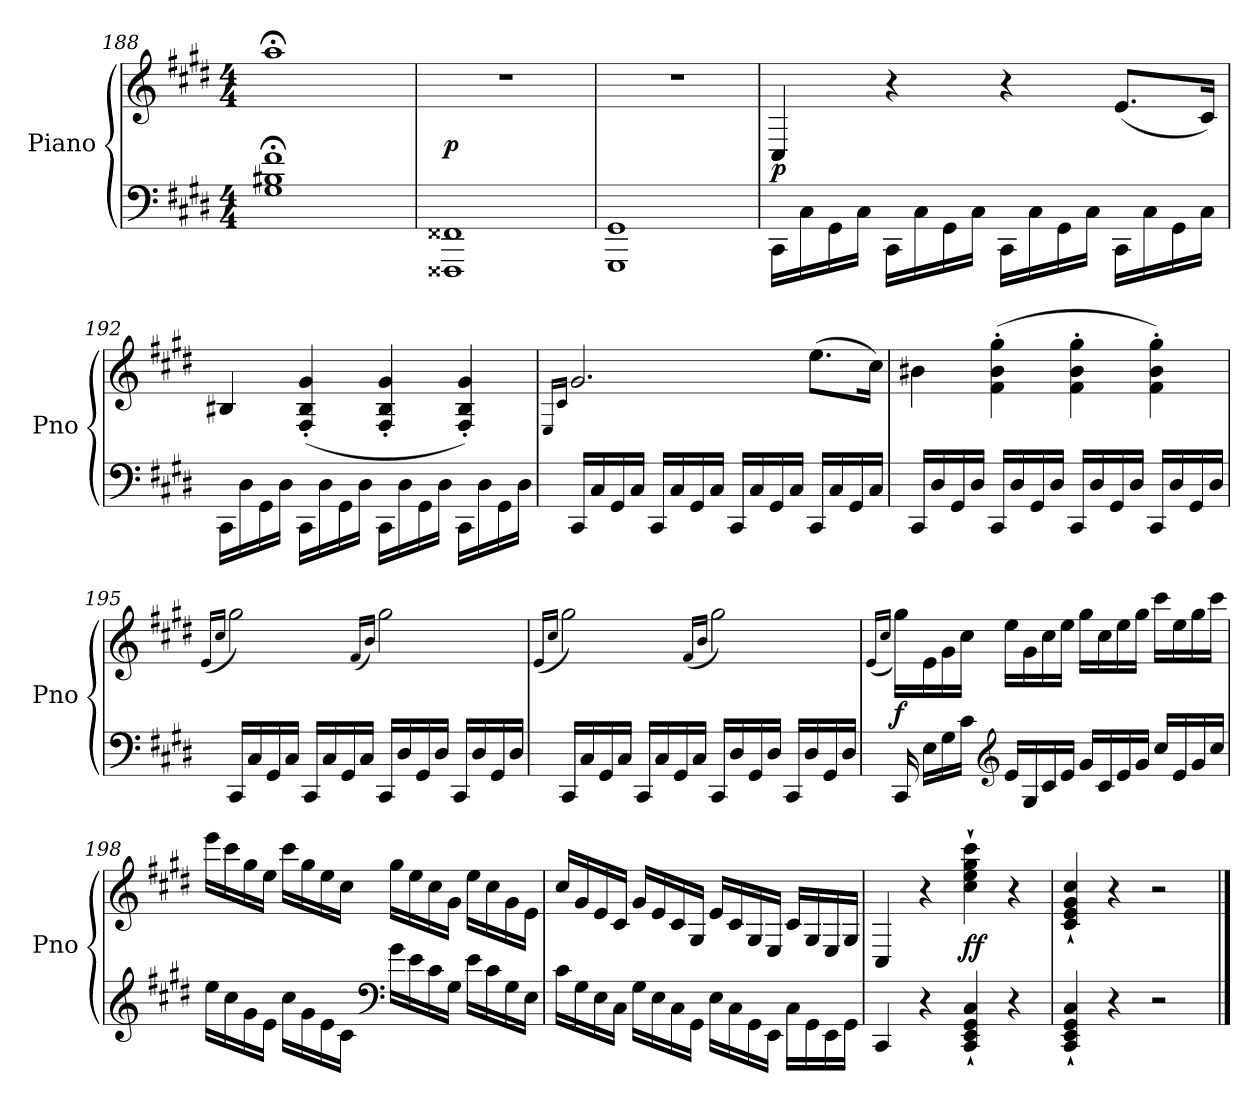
**kern	**kern	**dynam
*part1	*part1	*part1
*staff2	*staff1	*staff1/2
*I"Piano	*	*
*I'Pno	*	*
*clefF4	*clefG2	*
*k[f#c#g#d#]	*k[f#c#g#d#]	*
*M4/4	*M4/4	*
=188	=188	=188
1G#;< 1B#X;< 1f#;<	1aa;<	.
=189	=189	=189
1FFF##X 1FF##X	1r	p
=190	=190	=190
1GGG# 1GG#	1r	.
=191	=191	=191
16CC#\LL	4C#/	p
16C#\	.	.
16GG#\	.	.
16C#\JJ	.	.
16CC#\LL	4r	.
16C#\	.	.
16GG#\	.	.
16C#\JJ	.	.
16CC#\LL	4r	.
16C#\	.	.
16GG#\	.	.
16C#\JJ	.	.
16CC#\LL	(8.e/L	.
16C#\	.	.
16GG#\	.	.
16C#\JJ	16c#/Jk)	.
=192	=192	=192
16CC#\LL	4B#X/	.
16D#\	.	.
16GG#\	.	.
16D#\JJ	.	.
16CC#\LL	(4F#'/ 4B#'/ 4g#'/	.
16D#\	.	.
16GG#\	.	.
16D#\JJ	.	.
16CC#\LL	4F#'/ 4B#'/ 4g#'/	.
16D#\	.	.
16GG#\	.	.
16D#\JJ	.	.
16CC#\LL	4F#'/ 4B#'/ 4g#'/)	.
16D#\	.	.
16GG#\	.	.
16D#\JJ	.	.
=193	=193	=193
.	16qE/LL	.
.	16qc#/JJ	.
16CC#/LL	2.g#/	.
16C#/	.	.
16GG#/	.	.
16C#/JJ	.	.
16CC#/LL	.	.
16C#/	.	.
16GG#/	.	.
16C#/JJ	.	.
16CC#/LL	.	.
16C#/	.	.
16GG#/	.	.
16C#/JJ	.	.
16CC#/LL	(8.ee\L	.
16C#/	.	.
16GG#/	.	.
16C#/JJ	16cc#\Jk)	.
=194	=194	=194
16CC#/LL	4b#X\	.
16D#/	.	.
16GG#/	.	.
16D#/JJ	.	.
16CC#/LL	(4f#'\ 4b#'\ 4gg#'\	.
16D#/	.	.
16GG#/	.	.
16D#/JJ	.	.
16CC#/LL	4f#'\ 4b#'\ 4gg#'\	.
16D#/	.	.
16GG#/	.	.
16D#/JJ	.	.
16CC#/LL	4f#'\ 4b#'\ 4gg#'\)	.
16D#/	.	.
16GG#/	.	.
16D#/JJ	.	.
=195	=195	=195
.	(16qe/LL	.
.	16qcc#/JJ	.
16CC#/LL	2gg#\)	.
16C#/	.	.
16GG#/	.	.
16C#/JJ	.	.
16CC#/LL	.	.
16C#/	.	.
16GG#/	.	.
16C#/JJ	.	.
.	(16qf#/LL	.
.	16qb/JJ)	.
16CC#/LL	2gg#\	.
16D#/	.	.
16GG#/	.	.
16D#/JJ	.	.
16CC#/LL	.	.
16D#/	.	.
16GG#/	.	.
16D#/JJ	.	.
=196	=196	=196
.	(16qe/LL	.
.	16qcc#/JJ	.
16CC#/LL	2gg#\)	.
16C#/	.	.
16GG#/	.	.
16C#/JJ	.	.
16CC#/LL	.	.
16C#/	.	.
16GG#/	.	.
16C#/JJ	.	.
.	(16qf#/LL	.
.	16qb/JJ	.
16CC#/LL	2gg#\)	.
16D#/	.	.
16GG#/	.	.
16D#/JJ	.	.
16CC#/LL	.	.
16D#/	.	.
16GG#/	.	.
16D#/JJ	.	.
=197	=197	=197
.	(16qe/LL	.
.	16qcc#/JJ	.
16CC#/	16gg#\LL)	f
16E\LL	16e\	.
16G#\	16g#\	.
16c#\JJ	16cc#\JJ	.
*clefG2	*	*
16e/LL	16ee\LL	.
16G#/	16g#\	.
16c#/	16cc#\	.
16e/JJ	16ee\JJ	.
16g#/LL	16gg#\LL	.
16c#/	16cc#\	.
16e/	16ee\	.
16g#/JJ	16gg#\JJ	.
16cc#/LL	16ccc#\LL	.
16e/	16ee\	.
16g#/	16gg#\	.
16cc#/JJ	16ccc#\JJ	.
=198	=198	=198
16ee\LL	16eee\LL	.
16cc#\	16ccc#\	.
16g#\	16gg#\	.
16e\JJ	16ee\JJ	.
16cc#\LL	16ccc#\LL	.
16g#\	16gg#\	.
16e\	16ee\	.
16c#\JJ	16cc#\JJ	.
*clefF4	*	*
16g#\LL	16gg#\LL	.
16e\	16ee\	.
16c#\	16cc#\	.
16G#\JJ	16g#\JJ	.
16e\LL	16ee\LL	.
16c#\	16cc#\	.
16G#\	16g#\	.
16E\JJ	16e\JJ	.
=199	=199	=199
16c#\LL	16cc#/LL	.
16G#\	16g#/	.
16E\	16e/	.
16C#\JJ	16c#/JJ	.
16G#\LL	16g#/LL	.
16E\	16e/	.
16C#\	16c#/	.
16GG#\JJ	16G#/JJ	.
16E\LL	16e/LL	.
16C#\	16c#/	.
16GG#\	16G#/	.
16EE\JJ	16E/JJ	.
16C#\LL	16c#/LL	.
16GG#\	16G#/	.
16EE\	16E/	.
16GG#\JJ	16G#/JJ	.
=200	=200	=200
4CC#/	4C#/	.
4r	4r	.
4CC#`/ 4EE`/ 4GG#`/ 4C#`/	4cc#`\ 4ee`\ 4gg#`\ 4ccc#`\	ff
4r	4r	.
=201	=201	=201
4CC#`/ 4EE`/ 4GG#`/ 4C#`/	4c#`/ 4e`/ 4g#`/ 4cc#`/	.
4r	4r	.
2r	2r	.
==	==	==
*-	*-	*-
